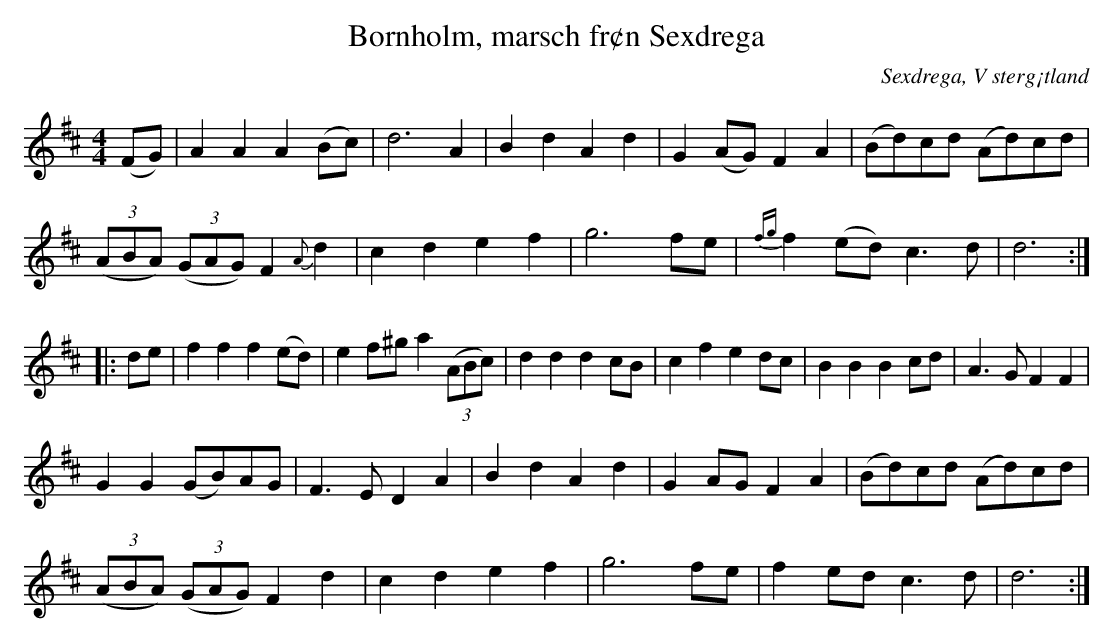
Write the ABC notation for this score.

X:1
T: Bornholm, marsch fr¢n Sexdrega
O: Sexdrega, V sterg¡tland
M: 4/4
K: D
L: 1/8
(FG) | A2 A2 A2 (Bc) | d4> A4 | B2 d2 A2 d2 | G2 (AG) F2 A2 | (Bd)cd (Ad)cd |
((3ABA) ((3GAG) F2 {A}d2 | c2 d2 e2 f2 | g6 fe | {fg}f2 (ed) c2>d2 | d6 ::
de | f2 f2 f2 (ed) | e2 f^g a2 ((3ABc) | d2 d2 d2 cB | c2 f2 e2 dc | B2 B2 B2 cd | A2>G2 F2 F2 |
G2 G2 (GB)AG | F2>E2 D2 A2 | B2 d2 A2 d2 | G2 AG F2 A2 | (Bd)cd (Ad)cd |
((3ABA) ((3GAG) F2 d2 | c2 d2 e2 f2 | g6 fe | f2 ed c2>d2 | d6 :|
